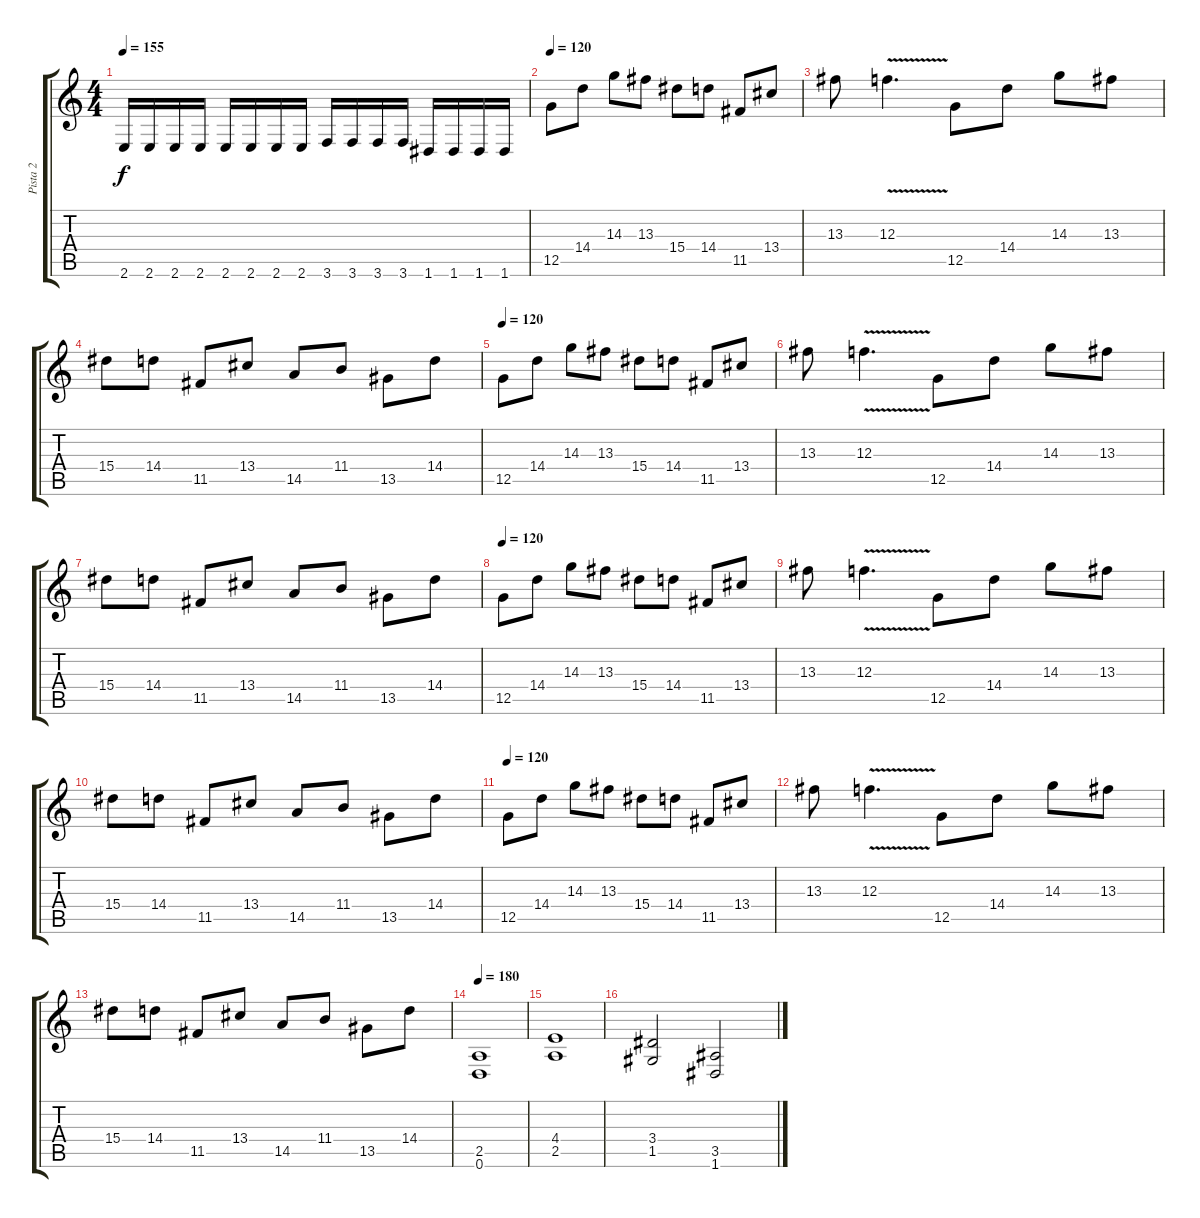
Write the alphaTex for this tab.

\track ("Pista 2" "Pista 2") {instrument distortionguitar}
\staff {score tabs}
\tuning (D4 A3 F3 C3 G2 D2) {hide}
\ts (4 4)
\tempo 155
\clef g2
\ks c
2.6.16{dy f} 2.6.16 2.6.16 2.6.16 2.6.16 2.6.16 2.6.16 2.6.16 3.6.16 3.6.16 3.6.16 3.6.16 1.6.16 1.6.16 1.6.16 1.6.16 |
\tempo 120
12.5.8 14.4.8 14.3.8 13.3.8 15.4.8 14.4.8 11.5.8 13.4.8 |
13.3.8 12.3{v}.4{d} 12.5.8 14.4.8 14.3.8 13.3.8 |
15.4.8 14.4.8 11.5.8 13.4.8 14.5.8 11.4.8 13.5.8 14.4.8 |
\tempo 120
12.5.8 14.4.8 14.3.8 13.3.8 15.4.8 14.4.8 11.5.8 13.4.8 |
13.3.8 12.3{v}.4{d} 12.5.8 14.4.8 14.3.8 13.3.8 |
15.4.8 14.4.8 11.5.8 13.4.8 14.5.8 11.4.8 13.5.8 14.4.8 |
\tempo 120
12.5.8 14.4.8 14.3.8 13.3.8 15.4.8 14.4.8 11.5.8 13.4.8 |
13.3.8 12.3{v}.4{d} 12.5.8 14.4.8 14.3.8 13.3.8 |
15.4.8 14.4.8 11.5.8 13.4.8 14.5.8 11.4.8 13.5.8 14.4.8 |
\tempo 120
12.5.8 14.4.8 14.3.8 13.3.8 15.4.8 14.4.8 11.5.8 13.4.8 |
13.3.8 12.3{v}.4{d} 12.5.8 14.4.8 14.3.8 13.3.8 |
15.4.8 14.4.8 11.5.8 13.4.8 14.5.8 11.4.8 13.5.8 14.4.8 |
\tempo 180
(2.5 0.6).1 |
(4.4 2.5).1 |
(3.4 1.5).2 (3.5 1.6).2
